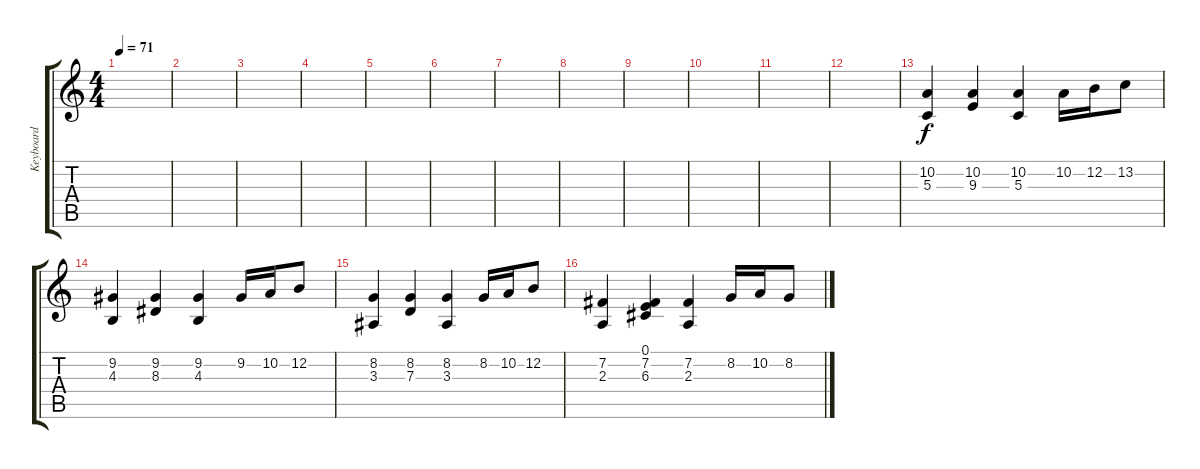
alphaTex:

\track ("Keyboard" "Keyboard") {instrument stringensemble1}
\staff {score tabs}
\tuning (E4 B3 G3 D3 A2 E2) {hide}
\ts (4 4)
\tempo 71
\clef g2
\ks c
|
|
|
|
|
|
|
|
|
|
|
|
(10.2 5.3).4 (10.2 9.3).4 (10.2 5.3).4 10.2.16 12.2.16 13.2.8 |
(9.2 4.3).4 (9.2 8.3).4 (9.2 4.3).4 9.2.16 10.2.16 12.2.8 |
(8.2 3.3).4 (8.2 7.3).4 (8.2 3.3).4 8.2.16 10.2.16 12.2.8 |
(7.2 2.3).4 (0.1 7.2 6.3).4 (7.2 2.3).4 8.2.16 10.2.16 8.2.8
